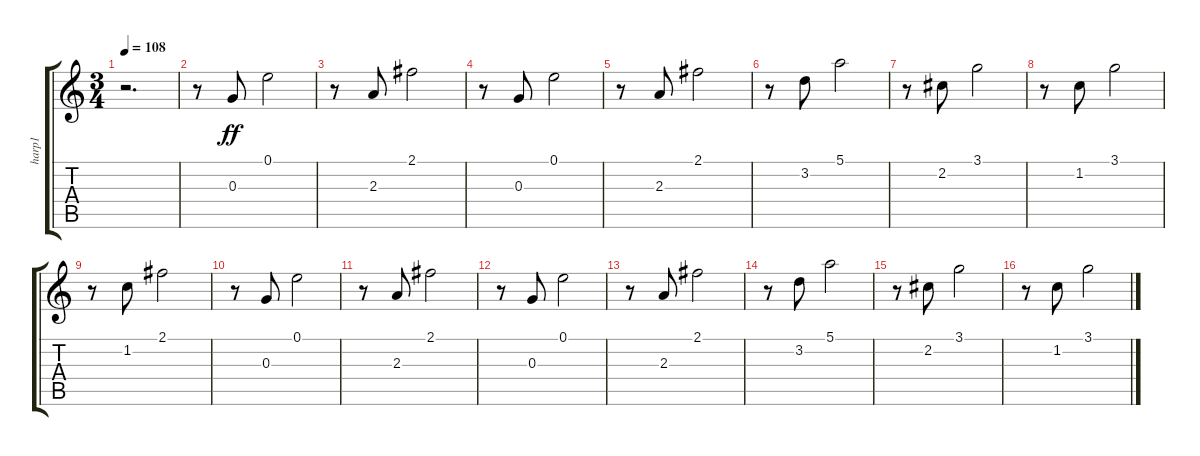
\track ("harp1" "harp1") {instrument acousticguitarnylon}
\staff {score tabs}
\tuning (E4 B3 G3 D3 A2 E2) {hide}
\ts (3 4)
\tempo 108
\clef g2
\ks c
r.2{d dy ff instrument acousticguitarnylon} |
r.8 0.3.8 0.1.2 |
r.8 2.3.8 2.1.2 |
r.8 0.3.8 0.1.2 |
r.8 2.3.8 2.1.2 |
r.8 3.2.8 5.1.2 |
r.8 2.2.8 3.1.2 |
r.8 1.2.8 3.1.2 |
r.8 1.2.8 2.1.2 |
r.8 0.3.8 0.1.2 |
r.8 2.3.8 2.1.2 |
r.8 0.3.8 0.1.2 |
r.8 2.3.8 2.1.2 |
r.8 3.2.8 5.1.2 |
r.8 2.2.8 3.1.2 |
r.8 1.2.8 3.1.2
